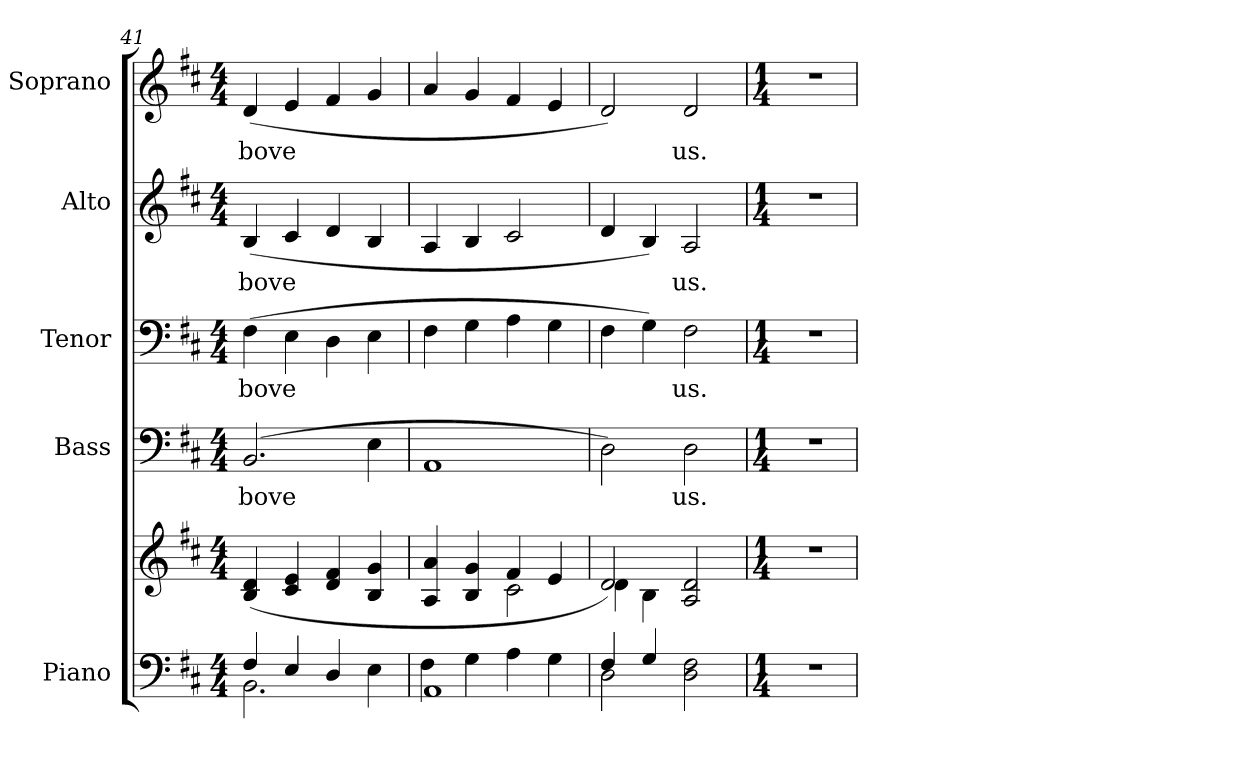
**kern	**kern	**kern	**text	**kern	**text	**kern	**text	**kern	**text
*part5	*part5	*part4	*part4	*part3	*part3	*part2	*part2	*part1	*part1
*staff6	*staff5	*staff4	*staff4	*staff3	*staff3	*staff2	*staff2	*staff1	*staff1
*I"Piano	*	*I"Bass	*	*I"Tenor	*	*I"Alto	*	*I"Soprano	*
*I'Pno.	*	*I'B.	*	*I'T.	*	*I'A.	*	*I'S.	*
!!LO:PB:g=z
*clefF4	*clefG2	*clefF4	*	*clefF4	*	*clefG2	*	*clefG2	*
*k[f#c#]	*k[f#c#]	*k[f#c#]	*	*k[f#c#]	*	*k[f#c#]	*	*k[f#c#]	*
*D:	*D:	*D:	*	*D:	*	*D:	*	*D:	*
*M4/4	*M4/4	*M4/4	*	*M4/4	*	*M4/4	*	*M4/4	*
=41	=41	=41	=41	=41	=41	=41	=41	=41	=41
*^	*	*	*	*	*	*	*	*	*
!	!	!	!	!LO:LY:b:color=#000000	!	!	!	!	!	!
!	!	!	!	!	!	!LO:LY:b:color=#000000	!	!	!	!
!	!	!	!	!	!	!	!	!LO:LY:b:color=#000000	!	!
!	!	!	!	!	!	!	!	!	!	!LO:LY:b:color=#000000
4F#i/	2.BBi\	(4Bi/ 4di	(2.BBi/	-bove	(4F#i\	-bove	(4Bi/	-bove	(4di/	-bove
4Ei/	.	4c#i/ 4ei	.	.	4Ei\	.	4c#i/	.	4ei/	.
4Di/	.	4di/ 4f#i	.	.	4Di\	.	4di/	.	4f#i/	.
4Ei\	4ryy	4Bi/ 4gi	4Ei\	.	4Ei\	.	4Bi/	.	4gi/	.
=42	=42	=42	=42	=42	=42	=42	=42	=42	=42	=42
*	*	*^	*	*	*	*	*	*	*	*
1AAi	4F#i\	4Ai/ 4ai	2ryy	1AAi	.	4F#i\	.	4Ai/	.	4ai/	.
.	4Gi\	4Bi/ 4gi	.	.	.	4Gi\	.	4Bi/	.	4gi/	.
.	4Ai\	4f#i/	2c#i\	.	.	4Ai\	.	2c#i/	.	4f#i/	.
.	4Gi\	4ei/	.	.	.	4Gi\	.	.	.	4ei/	.
!!LO:PB:g=z
=43	=43	=43	=43	=43	=43	=43	=43	=43	=43	=43	=43
4F#i/	2Di\	2di/)	4di\	2Di\)	.	4F#i\	.	4di/	.	2di/)	.
4Gi/	.	.	4Bi\	.	.	4Gi\)	.	4Bi/)	.	.	.
!	!	!	!	!	!LO:LY:b:color=#000000	!	!	!	!	!	!
!	!	!	!	!	!	!	!LO:LY:b:color=#000000	!	!	!	!
!	!	!	!	!	!	!	!	!	!LO:LY:b:color=#000000	!	!
!	!	!	!	!	!	!	!	!	!	!	!LO:LY:b:color=#000000
2Di\ 2F#i	2ryy	2Ai/ 2di	2ryy	2Di\	us.	2F#i\	us.	2Ai/	us.	2di/	us.
*v	*v	*	*	*	*	*	*	*	*	*	*
*	*v	*v	*	*	*	*	*	*	*	*
=44	=44	=44	=44	=44	=44	=44	=44	=44	=44
*M1/4	*M1/4	*M1/4	*	*M1/4	*	*M1/4	*	*M1/4	*
*^	*^	*	*	*	*	*	*	*	*
!LO:N:vis=1	!	!LO:N:vis=1	!	!LO:N:vis=1	!	!LO:N:vis=1	!	!LO:N:vis=1	!	!LO:N:vis=1	!
*v	*v	*	*	*	*	*	*	*	*	*	*
*	*v	*v	*	*	*	*	*	*	*	*
4r	4r	4r	.	4r	.	4r	.	4r	.
=	=	=	=	=	=	=	=	=	=
*-	*-	*-	*-	*-	*-	*-	*-	*-	*-
